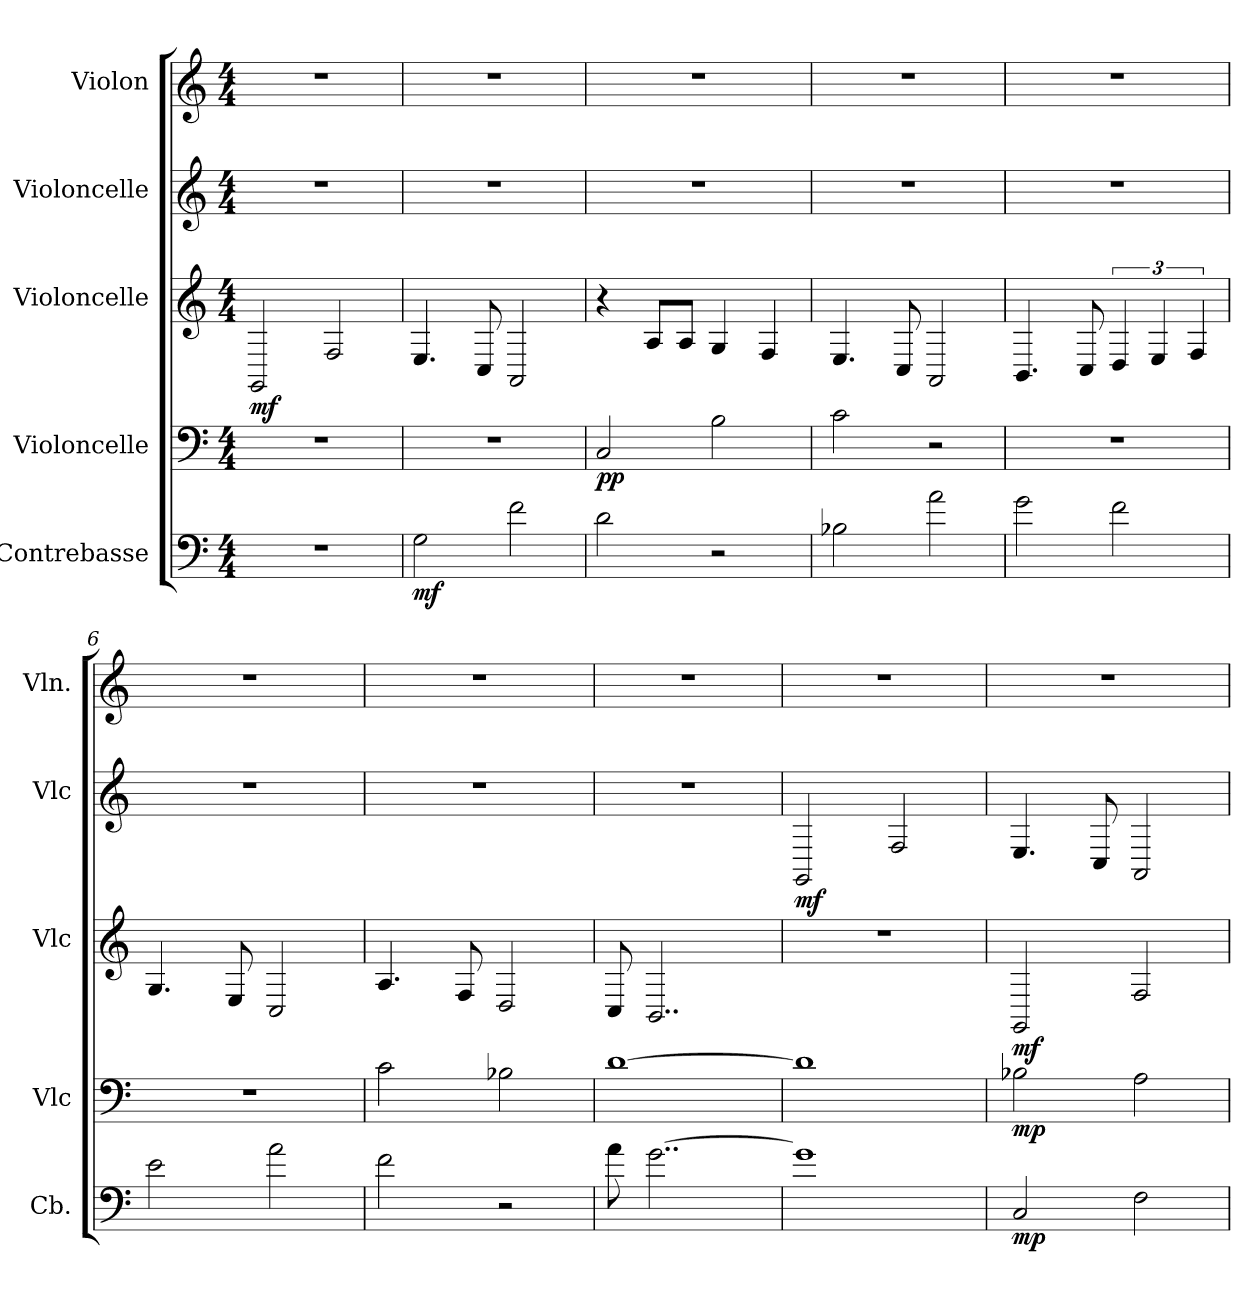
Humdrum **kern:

**kern	**dynam	**kern	**dynam	**kern	**dynam	**kern	**dynam	**kern
*part5	*part5	*part4	*part4	*part3	*part3	*part2	*part2	*part1
*staff5	*staff5	*staff4	*staff4	*staff3	*staff3	*staff2	*staff2	*staff1
*I"Contrebasse	*	*I"Violoncelle	*	*I"Violoncelle	*	*I"Violoncelle	*	*I"Violon
*I'Cb.	*	*I'Vlc	*	*I'Vlc	*	*I'Vlc	*	*I'Vln.
*clefF4	*	*clefF4	*	*clefG2	*	*clefG2	*	*clefG2
*ITrd7c12	*	*	*	*	*	*	*	*
*k[]	*	*k[]	*	*k[]	*	*k[]	*	*k[]
*M4/4	*	*M4/4	*	*M4/4	*	*M4/4	*	*M4/4
*MM65	*	*MM65	*	*MM65	*	*MM65	*	*MM65
=1	=1	=1	=1	=1	=1	=1	=1	=1
!	!	!	!	!	!LO:DY:b	!	!	!
1r	.	1r	.	2GG/	mf	1r	.	1r
.	.	.	.	2F/	.	.	.	.
=2	=2	=2	=2	=2	=2	=2	=2	=2
!	!LO:DY:b	!	!	!	!	!	!	!
2GG\	mf	1r	.	4.E/	.	1r	.	1r
.	.	.	.	8C/	.	.	.	.
2F\	.	.	.	2AA/	.	.	.	.
=3	=3	=3	=3	=3	=3	=3	=3	=3
!	!	!	!LO:DY:b	!	!	!	!	!
2D\	.	2C/	pp	4r	.	1r	.	1r
.	.	.	.	8A/L	.	.	.	.
.	.	.	.	8A/J	.	.	.	.
2r	.	2B\	.	4G/	.	.	.	.
.	.	.	.	4F/	.	.	.	.
=4	=4	=4	=4	=4	=4	=4	=4	=4
2BB-X\	.	2c\	.	4.E/	.	1r	.	1r
.	.	.	.	8C/	.	.	.	.
2A\	.	2r	.	2AA/	.	.	.	.
=5	=5	=5	=5	=5	=5	=5	=5	=5
2G\	.	1r	.	4.BB/	.	1r	.	1r
.	.	.	.	8C/	.	.	.	.
2F\	.	.	.	6D/	.	.	.	.
.	.	.	.	6E/	.	.	.	.
.	.	.	.	6F/	.	.	.	.
=6	=6	=6	=6	=6	=6	=6	=6	=6
2E\	.	1r	.	4.G/	.	1r	.	1r
.	.	.	.	8E/	.	.	.	.
2A\	.	.	.	2C/	.	.	.	.
!!LO:LB:g=z
=7	=7	=7	=7	=7	=7	=7	=7	=7
2F\	.	2c\	.	4.A/	.	1r	.	1r
.	.	.	.	8F/	.	.	.	.
2r	.	2B-X\	.	2D/	.	.	.	.
=8	=8	=8	=8	=8	=8	=8	=8	=8
8A\	.	[1d	.	8C/	.	1r	.	1r
[2..G\	.	.	.	2..BB/	.	.	.	.
=9	=9	=9	=9	=9	=9	=9	=9	=9
!	!	!	!	!	!	!	!LO:DY:b	!
1G]	.	1d]	.	1r	.	2GG/	mf	1r
.	.	.	.	.	.	2F/	.	.
=10	=10	=10	=10	=10	=10	=10	=10	=10
!	!LO:DY:b	!	!LO:DY:b	!	!LO:DY:b	!	!	!
2CC/	mp	2B-X\	mp	2GG/	mf	4.E/	.	1r
.	.	.	.	.	.	8C/	.	.
2FF\	.	2A\	.	2F/	.	2AA/	.	.
=	=	=	=	=	=	=	=	=
*-	*-	*-	*-	*-	*-	*-	*-	*-
